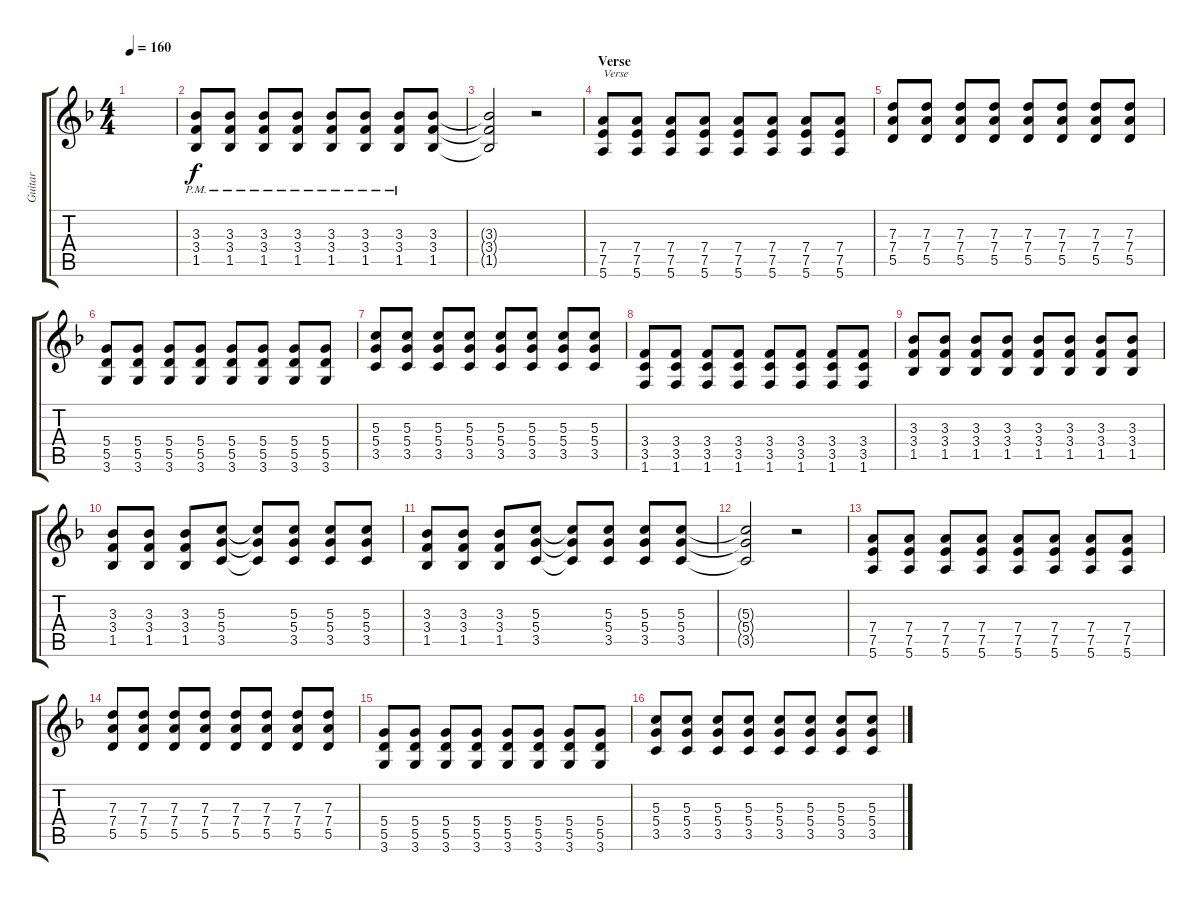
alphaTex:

\track ("Guitar" "Guitar") {instrument overdrivenguitar}
\staff {score tabs}
\tuning (E4 B3 G3 D3 A2 E2) {hide}
\ts (4 4)
\tempo 160
\clef g2
\ks dminor
|
(3.3{pm} 3.4{pm} 1.5{pm}).8 (3.3{pm} 3.4{pm} 1.5{pm}).8 (3.3{pm} 3.4{pm} 1.5{pm}).8 (3.3{pm} 3.4{pm} 1.5{pm}).8 (3.3{pm} 3.4{pm} 1.5{pm}).8 (3.3{pm} 3.4{pm} 1.5{pm}).8 (3.3{pm} 3.4{pm} 1.5{pm}).8 (3.3 3.4 1.5).8 |
(3.3{t} 3.4{t} 1.5{t}).2 r.2 |
\section ("" "Verse")
(7.4 7.5 5.6).8{txt "Verse"} (7.4 7.5 5.6).8 (7.4 7.5 5.6).8 (7.4 7.5 5.6).8 (7.4 7.5 5.6).8 (7.4 7.5 5.6).8 (7.4 7.5 5.6).8 (7.4 7.5 5.6).8 |
(7.3 7.4 5.5).8 (7.3 7.4 5.5).8 (7.3 7.4 5.5).8 (7.3 7.4 5.5).8 (7.3 7.4 5.5).8 (7.3 7.4 5.5).8 (7.3 7.4 5.5).8 (7.3 7.4 5.5).8 |
(5.4 5.5 3.6).8 (5.4 5.5 3.6).8 (5.4 5.5 3.6).8 (5.4 5.5 3.6).8 (5.4 5.5 3.6).8 (5.4 5.5 3.6).8 (5.4 5.5 3.6).8 (5.4 5.5 3.6).8 |
(5.3 5.4 3.5).8 (5.3 5.4 3.5).8 (5.3 5.4 3.5).8 (5.3 5.4 3.5).8 (5.3 5.4 3.5).8 (5.3 5.4 3.5).8 (5.3 5.4 3.5).8 (5.3 5.4 3.5).8 |
(3.4 3.5 1.6).8 (3.4 3.5 1.6).8 (3.4 3.5 1.6).8 (3.4 3.5 1.6).8 (3.4 3.5 1.6).8 (3.4 3.5 1.6).8 (3.4 3.5 1.6).8 (3.4 3.5 1.6).8 |
(3.3 3.4 1.5).8 (3.3 3.4 1.5).8 (3.3 3.4 1.5).8 (3.3 3.4 1.5).8 (3.3 3.4 1.5).8 (3.3 3.4 1.5).8 (3.3 3.4 1.5).8 (3.3 3.4 1.5).8 |
(3.3 3.4 1.5).8 (3.3 3.4 1.5).8 (3.3 3.4 1.5).8 (5.3 5.4 3.5).8 (5.3{t} 5.4{t} 3.5{t}).8 (5.3 5.4 3.5).8 (5.3 5.4 3.5).8 (5.3 5.4 3.5).8 |
(3.3 3.4 1.5).8 (3.3 3.4 1.5).8 (3.3 3.4 1.5).8 (5.3 5.4 3.5).8 (5.3{t} 5.4{t} 3.5{t}).8 (5.3 5.4 3.5).8 (5.3 5.4 3.5).8 (5.3 5.4 3.5).8 |
(5.3{t} 5.4{t} 3.5{t}).2 r.2 |
(7.4 7.5 5.6).8 (7.4 7.5 5.6).8 (7.4 7.5 5.6).8 (7.4 7.5 5.6).8 (7.4 7.5 5.6).8 (7.4 7.5 5.6).8 (7.4 7.5 5.6).8 (7.4 7.5 5.6).8 |
(7.3 7.4 5.5).8 (7.3 7.4 5.5).8 (7.3 7.4 5.5).8 (7.3 7.4 5.5).8 (7.3 7.4 5.5).8 (7.3 7.4 5.5).8 (7.3 7.4 5.5).8 (7.3 7.4 5.5).8 |
(5.4 5.5 3.6).8 (5.4 5.5 3.6).8 (5.4 5.5 3.6).8 (5.4 5.5 3.6).8 (5.4 5.5 3.6).8 (5.4 5.5 3.6).8 (5.4 5.5 3.6).8 (5.4 5.5 3.6).8 |
(5.3 5.4 3.5).8 (5.3 5.4 3.5).8 (5.3 5.4 3.5).8 (5.3 5.4 3.5).8 (5.3 5.4 3.5).8 (5.3 5.4 3.5).8 (5.3 5.4 3.5).8 (5.3 5.4 3.5).8
